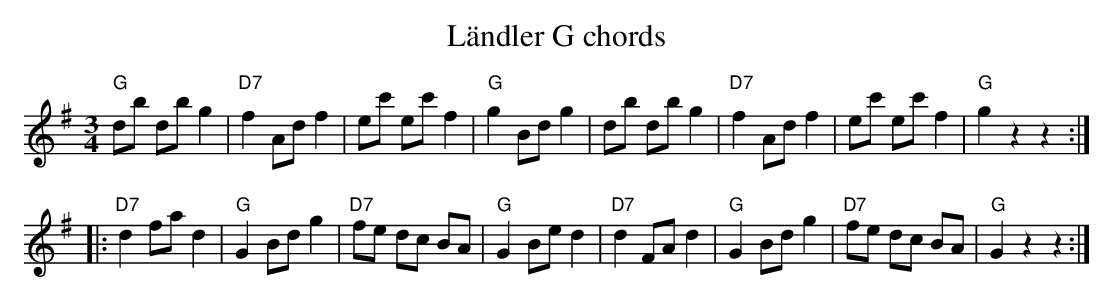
X:1
T: Ländler G chords
M:3/4
L:1/8
K:G  %%MIDI gchordon
"G"db db g2 | "D7"f2 Ad f2 | ec' ec' f2 | "G"g2 Bd g2 |\
 db db g2 | "D7"f2 Ad f2 | ec' ec' f2 | "G"g2z2z2 ::
"D7"d2 fa d2 | "G"G2 Bd g2 | "D7"fe dc BA | "G"G2 Be d2 |\
 "D7"d2 FA d2 | "G"G2 Bd g2 | "D7"fe dc BA | "G"G2 z2z2 :|
